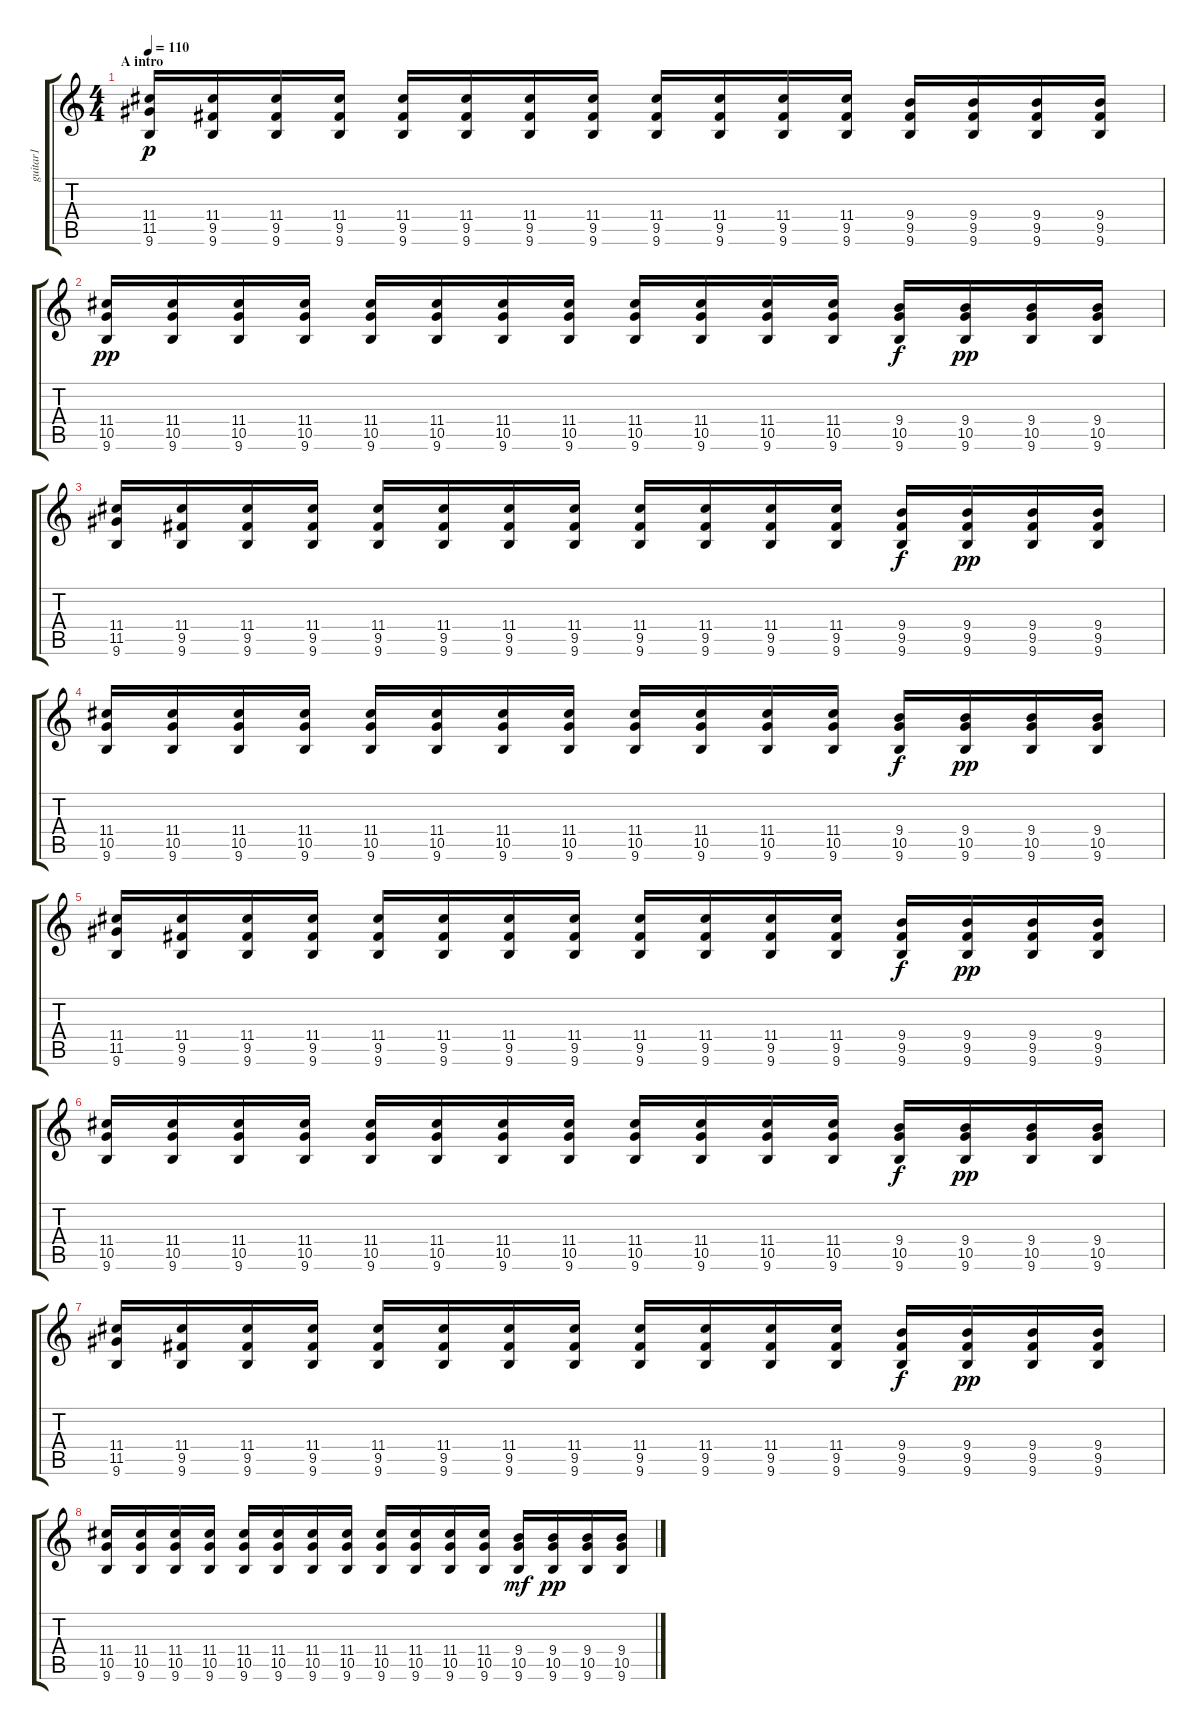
\track ("guitar1" "guitar1") {instrument distortionguitar}
\staff {score tabs}
\tuning (E4 B3 G3 D3 A2 D2) {hide}
\ts (4 4)
\section ("" "A intro")
\tempo 110
\clef g2
\ks c
(11.4 11.5 9.6).16{dy p volume 5 instrument distortionguitar} (11.4 9.5 9.6).16 (11.4 9.5 9.6).16 (11.4 9.5 9.6).16 (11.4 9.5 9.6).16 (11.4 9.5 9.6).16 (11.4 9.5 9.6).16 (11.4 9.5 9.6).16 (11.4 9.5 9.6).16 (11.4 9.5 9.6).16 (11.4 9.5 9.6).16 (11.4 9.5 9.6).16 (9.4 9.5 9.6).16 (9.4 9.5 9.6).16 (9.4 9.5 9.6).16 (9.4 9.5 9.6).16 |
(11.4 10.5 9.6).16{dy pp} (11.4 10.5 9.6).16 (11.4 10.5 9.6).16 (11.4 10.5 9.6).16 (11.4 10.5 9.6).16 (11.4 10.5 9.6).16 (11.4 10.5 9.6).16 (11.4 10.5 9.6).16 (11.4 10.5 9.6).16 (11.4 10.5 9.6).16 (11.4 10.5 9.6).16 (11.4 10.5 9.6).16 (9.4 10.5 9.6).16{dy f} (9.4 10.5 9.6).16{dy pp} (9.4 10.5 9.6).16 (9.4 10.5 9.6).16 |
(11.4 11.5 9.6).16{volume 8} (11.4 9.5 9.6).16 (11.4 9.5 9.6).16 (11.4 9.5 9.6).16 (11.4 9.5 9.6).16 (11.4 9.5 9.6).16 (11.4 9.5 9.6).16 (11.4 9.5 9.6).16 (11.4 9.5 9.6).16 (11.4 9.5 9.6).16 (11.4 9.5 9.6).16 (11.4 9.5 9.6).16 (9.4 9.5 9.6).16{dy f} (9.4 9.5 9.6).16{dy pp} (9.4 9.5 9.6).16 (9.4 9.5 9.6).16 |
(11.4 10.5 9.6).16 (11.4 10.5 9.6).16 (11.4 10.5 9.6).16 (11.4 10.5 9.6).16 (11.4 10.5 9.6).16 (11.4 10.5 9.6).16 (11.4 10.5 9.6).16 (11.4 10.5 9.6).16 (11.4 10.5 9.6).16 (11.4 10.5 9.6).16 (11.4 10.5 9.6).16 (11.4 10.5 9.6).16 (9.4 10.5 9.6).16{dy f} (9.4 10.5 9.6).16{dy pp} (9.4 10.5 9.6).16 (9.4 10.5 9.6).16 |
(11.4 11.5 9.6).16{volume 11} (11.4 9.5 9.6).16 (11.4 9.5 9.6).16 (11.4 9.5 9.6).16 (11.4 9.5 9.6).16 (11.4 9.5 9.6).16 (11.4 9.5 9.6).16 (11.4 9.5 9.6).16 (11.4 9.5 9.6).16 (11.4 9.5 9.6).16 (11.4 9.5 9.6).16 (11.4 9.5 9.6).16 (9.4 9.5 9.6).16{dy f} (9.4 9.5 9.6).16{dy pp} (9.4 9.5 9.6).16 (9.4 9.5 9.6).16 |
(11.4 10.5 9.6).16 (11.4 10.5 9.6).16 (11.4 10.5 9.6).16 (11.4 10.5 9.6).16 (11.4 10.5 9.6).16 (11.4 10.5 9.6).16 (11.4 10.5 9.6).16 (11.4 10.5 9.6).16 (11.4 10.5 9.6).16 (11.4 10.5 9.6).16 (11.4 10.5 9.6).16 (11.4 10.5 9.6).16 (9.4 10.5 9.6).16{dy f} (9.4 10.5 9.6).16{dy pp} (9.4 10.5 9.6).16 (9.4 10.5 9.6).16 |
(11.4 11.5 9.6).16{volume 14} (11.4 9.5 9.6).16 (11.4 9.5 9.6).16 (11.4 9.5 9.6).16 (11.4 9.5 9.6).16 (11.4 9.5 9.6).16 (11.4 9.5 9.6).16 (11.4 9.5 9.6).16 (11.4 9.5 9.6).16 (11.4 9.5 9.6).16 (11.4 9.5 9.6).16 (11.4 9.5 9.6).16 (9.4 9.5 9.6).16{dy f} (9.4 9.5 9.6).16{dy pp} (9.4 9.5 9.6).16 (9.4 9.5 9.6).16 |
(11.4 10.5 9.6).16 (11.4 10.5 9.6).16 (11.4 10.5 9.6).16 (11.4 10.5 9.6).16 (11.4 10.5 9.6).16 (11.4 10.5 9.6).16 (11.4 10.5 9.6).16 (11.4 10.5 9.6).16 (11.4 10.5 9.6).16 (11.4 10.5 9.6).16 (11.4 10.5 9.6).16 (11.4 10.5 9.6).16 (9.4 10.5 9.6).16{dy mf volume 16} (9.4 10.5 9.6).16{dy pp} (9.4 10.5 9.6).16 (9.4 10.5 9.6).16
